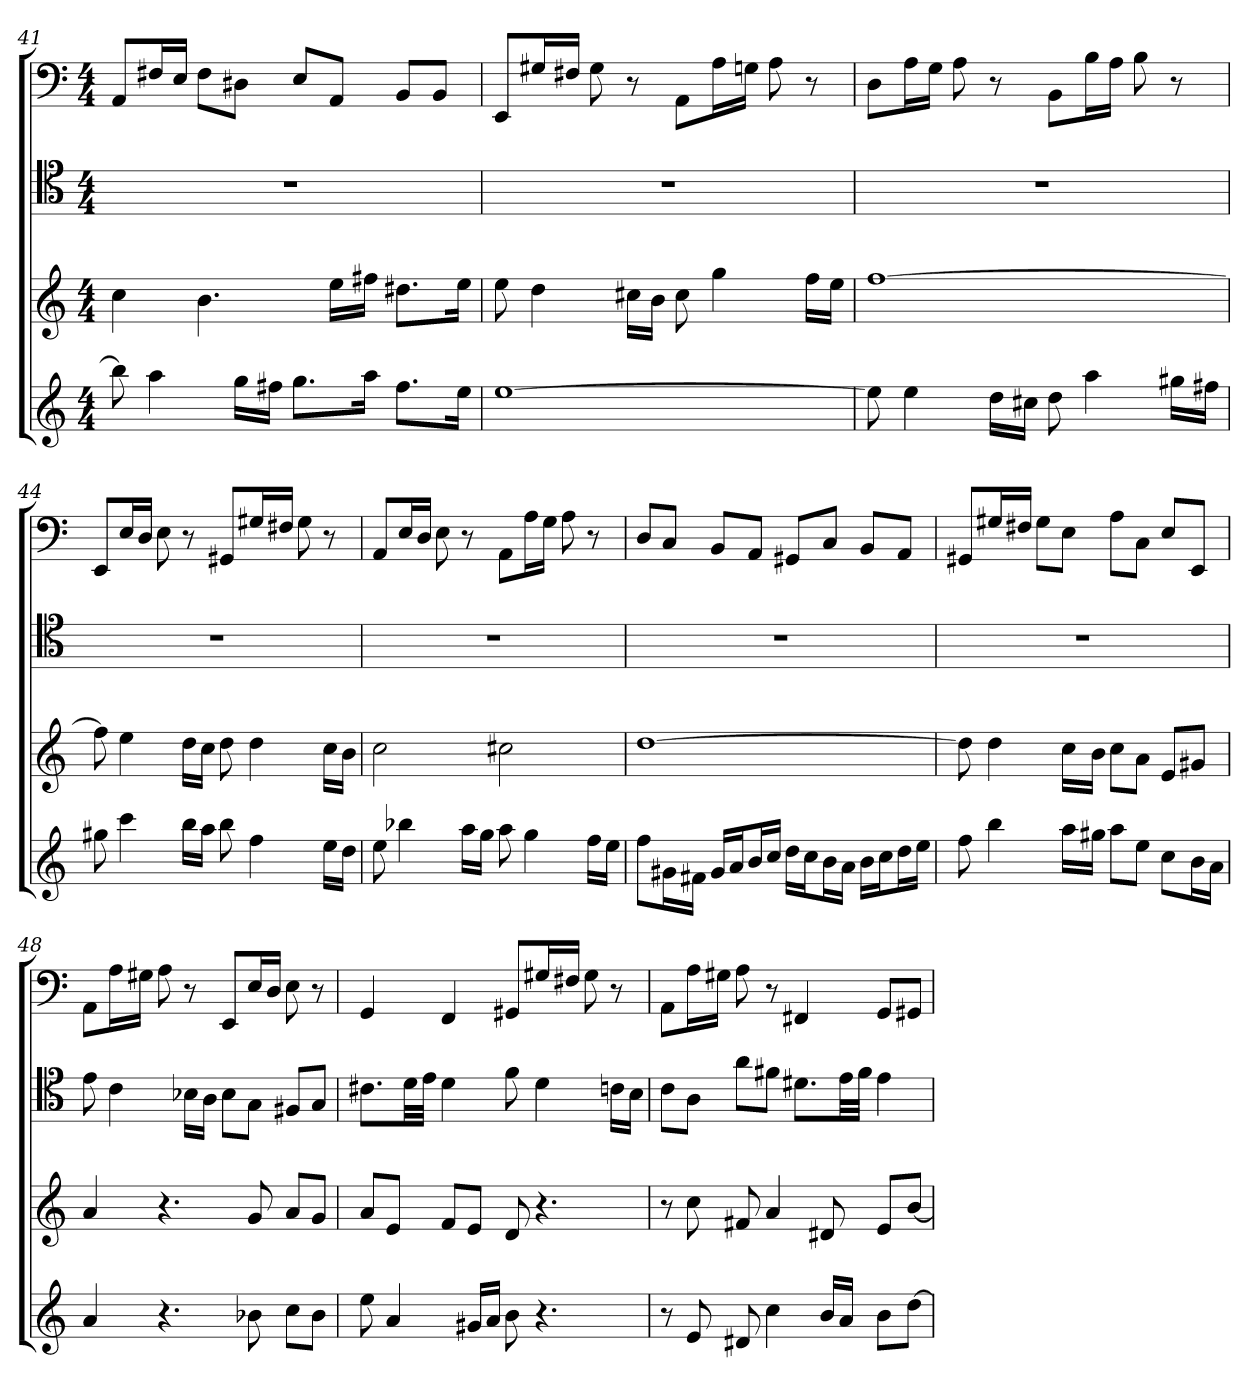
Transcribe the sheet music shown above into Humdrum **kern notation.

**kern	**kern	**kern	**kern
*part4	*part3	*part2	*part1
*staff4	*staff3	*staff2	*staff1
*	*	*clefC4	*clefF4
*k[]	*k[]	*k[]	*k[]
*a:	*a:	*a:	*a:
*M4/4	*M4/4	*M4/4	*M4/4
=41	=41	=41	=41
8bb]	4cc	1r	8AA/L
4aa	.	.	16F#X/L
.	.	.	16E/JJ
.	4.b	.	8F#\L
16ggLL	.	.	8D#X\J
16ff#XJJ	.	.	.
8.ggL	.	.	8E/L
.	16eeLL	.	8AA/J
16aaJk	16ff#XJJ	.	.
8.ff#L	8.dd#XL	.	8BB/L
.	.	.	8BB/J
16eeJk	16eeJk	.	.
=42	=42	=42	=42
[1ee	8ee	1r	8EE/L
.	4dd	.	16G#X/L
.	.	.	16F#X/JJ
.	.	.	8G#
.	16cc#XLL	.	8r
.	16bJJ	.	.
.	8cc#	.	8AA\L
.	4gg	.	16A\L
.	.	.	16Gn\JJ
.	.	.	8A
.	16ffLL	.	8r
.	16eeJJ	.	.
=43	=43	=43	=43
8ee]	[1ff	1r	8D\L
4ee	.	.	16A\L
.	.	.	16G\JJ
.	.	.	8A
16ddLL	.	.	8r
16cc#XJJ	.	.	.
8dd	.	.	8BB\L
4aa	.	.	16B\L
.	.	.	16A\JJ
.	.	.	8B
16gg#XLL	.	.	8r
16ff#XJJ	.	.	.
=44	=44	=44	=44
8gg#X	8ff]	1r	8EE/L
4ccc	4ee	.	16E/L
.	.	.	16D/JJ
.	.	.	8E
16bbLL	16ddLL	.	8r
16aaJJ	16ccJJ	.	.
8bb	8dd	.	8GG#X/L
4ff	4dd	.	16G#X/L
.	.	.	16F#X/JJ
.	.	.	8G#
16eeLL	16ccLL	.	8r
16ddJJ	16bJJ	.	.
=45	=45	=45	=45
8ee	2cc	1r	8AA/L
4bb-X	.	.	16E/L
.	.	.	16D/JJ
.	.	.	8E
16aaLL	.	.	8r
16ggJJ	.	.	.
8aa	2cc#X	.	8AA\L
4gg	.	.	16A\L
.	.	.	16G\JJ
.	.	.	8A
16ffLL	.	.	8r
16eeJJ	.	.	.
=46	=46	=46	=46
8ffL	[1dd	1r	8D/L
16g#XL	.	.	8C/J
16f#XJJ	.	.	.
16g#LL	.	.	8BB/L
16aJ	.	.	.
16bL	.	.	8AA/J
16ccJJ	.	.	.
16ddLL	.	.	8GG#X/L
16ccJ	.	.	.
16bL	.	.	8C/J
16aJJ	.	.	.
16bLL	.	.	8BB/L
16ccJ	.	.	.
16ddL	.	.	8AA/J
16eeJJ	.	.	.
=47	=47	=47	=47
8ff	8dd]	1r	8GG#X/L
4bb	4dd	.	16G#X/L
.	.	.	16F#X/JJ
.	.	.	8G#\L
16aaLL	16ccLL	.	8E\J
16gg#XJJ	16bJJ	.	.
8aaL	8ccL	.	8A\L
8eeJ	8aJ	.	8C\J
8ccL	8eL	.	8E/L
16bL	8g#XJ	.	8EE/J
16aJJ	.	.	.
=48	=48	=48	=48
4a	4a	8e	8AA\L
.	.	4c	16A\L
.	.	.	16G#X\JJ
4.r	4.r	.	8A
.	.	16B-X\LL	8r
.	.	16A\JJ	.
.	.	8B-\L	8EE/L
8b-X	8g	8G\J	16E/L
.	.	.	16D/JJ
8ccL	8aL	8F#X/L	8E
8b-J	8gJ	8G/J	8r
=49	=49	=49	=49
8ee	8aL	8.c#X\L	4GG
4a	8eJ	.	.
.	.	32d\LL	.
.	.	32e\JJJ	.
.	8fL	4d	4FF
16g#XLL	8eJ	.	.
16aJJ	.	.	.
8b	8d	8f	8GG#X/L
4.r	4.r	4d	16G#X/L
.	.	.	16F#X/JJ
.	.	.	8G#
.	.	16cn\LL	8r
.	.	16B\JJ	.
=50	=50	=50	=50
8r	8r	8c\L	8AA\L
8e	8cc	8A\J	16A\L
.	.	.	16G#X\JJ
8d#X	8f#X	8a\L	8A
4cc	4a	8f#X\J	8r
.	.	8.d#X\L	4FF#X
16bLL	8d#X	.	.
16aJJ	.	32e\LL	.
.	.	32f#\JJJ	.
8bL	8eL	4e	8GG/L
[8ddJ	[8bJ	.	8GG#X/J
=	=	=	=
*-	*-	*-	*-
